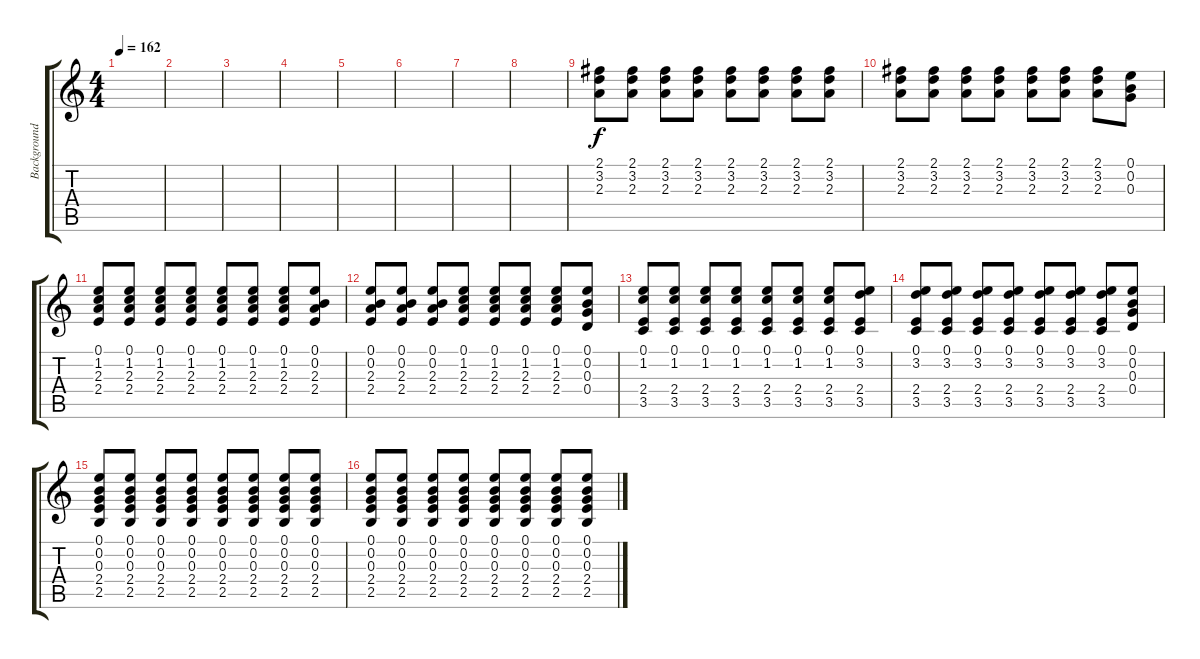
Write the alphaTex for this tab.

\track ("Background" "Background") {instrument acousticguitarsteel}
\staff {score tabs}
\tuning (E4 B3 G3 D3 A2 E2) {hide}
\ts (4 4)
\tempo 162
\clef g2
\ks c
|
|
|
|
|
|
|
|
(2.1 3.2 2.3).8 (2.1 3.2 2.3).8 (2.1 3.2 2.3).8 (2.1 3.2 2.3).8 (2.1 3.2 2.3).8 (2.1 3.2 2.3).8 (2.1 3.2 2.3).8 (2.1 3.2 2.3).8 |
(2.1 3.2 2.3).8 (2.1 3.2 2.3).8 (2.1 3.2 2.3).8 (2.1 3.2 2.3).8 (2.1 3.2 2.3).8 (2.1 3.2 2.3).8 (2.1 3.2 2.3).8 (0.1 0.2 0.3).8 |
(0.1 1.2 2.3 2.4).8 (0.1 1.2 2.3 2.4).8 (0.1 1.2 2.3 2.4).8 (0.1 1.2 2.3 2.4).8 (0.1 1.2 2.3 2.4).8 (0.1 1.2 2.3 2.4).8 (0.1 1.2 2.3 2.4).8 (0.1 0.2 2.3 2.4).8 |
(0.1 0.2 2.3 2.4).8 (0.1 0.2 2.3 2.4).8 (0.1 0.2 2.3 2.4).8 (0.1 1.2 2.3 2.4).8 (0.1 1.2 2.3 2.4).8 (0.1 1.2 2.3 2.4).8 (0.1 1.2 2.3 2.4).8 (0.1 0.2 0.3 0.4).8 |
(0.1 1.2 2.4 3.5).8 (0.1 1.2 2.4 3.5).8 (0.1 1.2 2.4 3.5).8 (0.1 1.2 2.4 3.5).8 (0.1 1.2 2.4 3.5).8 (0.1 1.2 2.4 3.5).8 (0.1 1.2 2.4 3.5).8 (0.1 3.2 2.4 3.5).8 |
(0.1 3.2 2.4 3.5).8 (0.1 3.2 2.4 3.5).8 (0.1 3.2 2.4 3.5).8 (0.1 3.2 2.4 3.5).8 (0.1 3.2 2.4 3.5).8 (0.1 3.2 2.4 3.5).8 (0.1 3.2 2.4 3.5).8 (0.1 0.2 0.3 0.4).8 |
(0.1 0.2 0.3 2.4 2.5).8 (0.1 0.2 0.3 2.4 2.5).8 (0.1 0.2 0.3 2.4 2.5).8 (0.1 0.2 0.3 2.4 2.5).8 (0.1 0.2 0.3 2.4 2.5).8 (0.1 0.2 0.3 2.4 2.5).8 (0.1 0.2 0.3 2.4 2.5).8 (0.1 0.2 0.3 2.4 2.5).8 |
(0.1 0.2 0.3 2.4 2.5).8 (0.1 0.2 0.3 2.4 2.5).8 (0.1 0.2 0.3 2.4 2.5).8 (0.1 0.2 0.3 2.4 2.5).8 (0.1 0.2 0.3 2.4 2.5).8 (0.1 0.2 0.3 2.4 2.5).8 (0.1 0.2 0.3 2.4 2.5).8 (0.1 0.2 0.3 2.4 2.5).8
